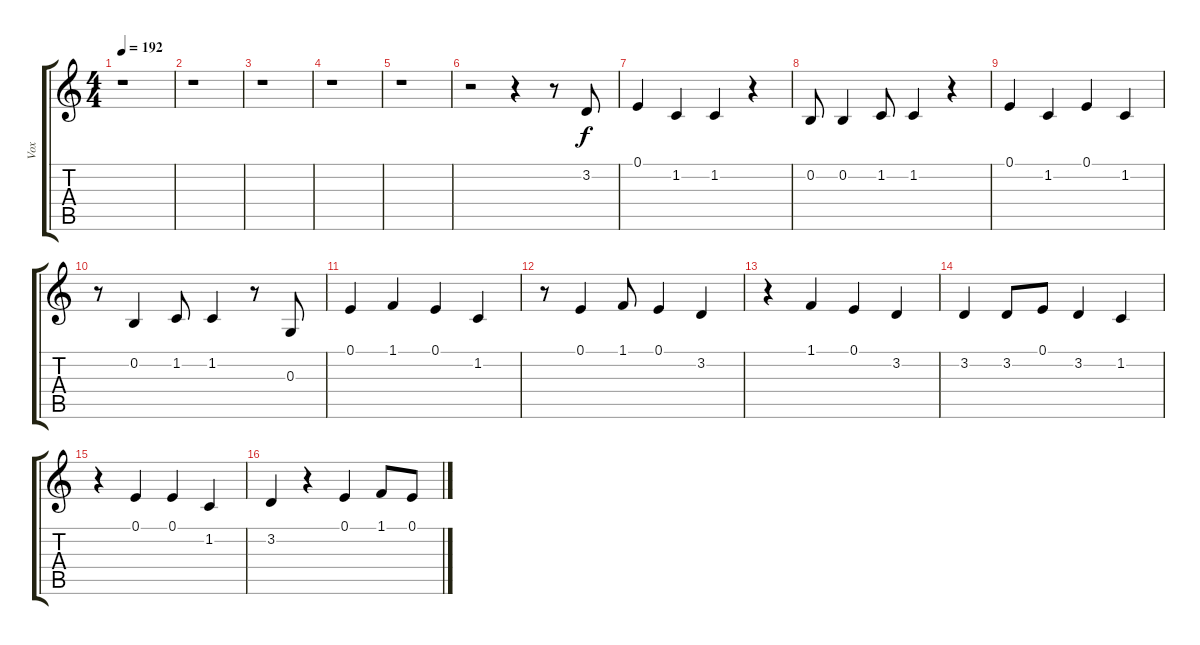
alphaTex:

\track ("Vox" "Vox") {instrument clarinet}
\staff {score tabs}
\tuning (E4 B3 G3 D3 A2 E2) {hide}
\ts (4 4)
\tempo 192
\clef g2
\ks c
r.1{dy f} |
r.1 |
r.1 |
r.1 |
r.1 |
r.2 r.4 r.8 3.2.8 |
0.1.4 1.2.4 1.2.4 r.4 |
0.2.8 0.2.4 1.2.8 1.2.4 r.4 |
0.1.4 1.2.4 0.1.4 1.2.4 |
r.8 0.2.4 1.2.8 1.2.4 r.8 0.3.8 |
0.1.4 1.1.4 0.1.4 1.2.4 |
r.8 0.1.4 1.1.8 0.1.4 3.2.4 |
r.4 1.1.4 0.1.4 3.2.4 |
3.2.4 3.2.8 0.1.8 3.2.4 1.2.4 |
r.4 0.1.4 0.1.4 1.2.4 |
3.2.4 r.4 0.1.4 1.1.8 0.1.8
